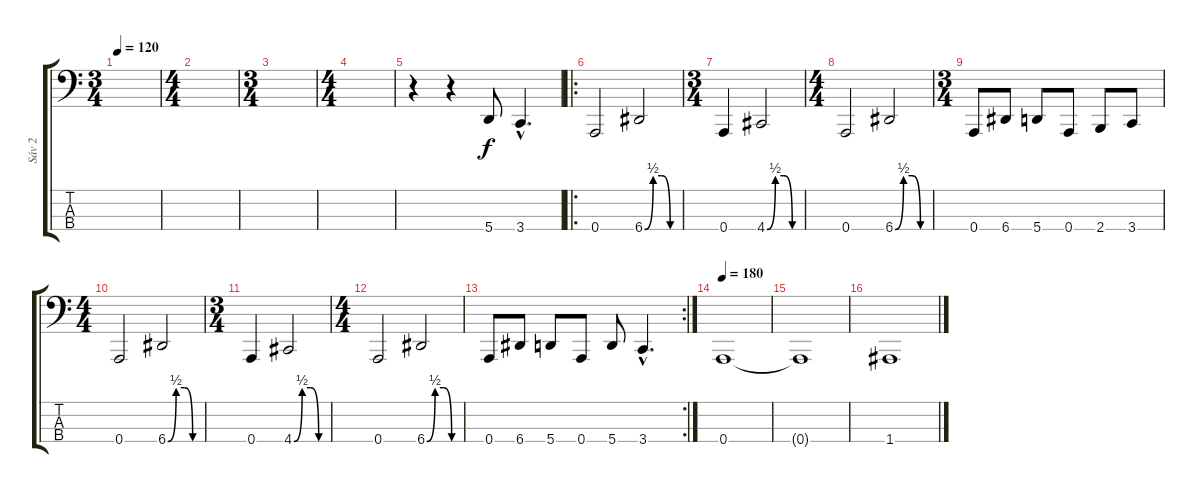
\track ("Sáv 2" "Sáv 2") {instrument slapbass2}
\staff {score tabs}
\tuning (D2 A1 E1 A0) {hide}
\ts (3 4)
\tempo 120
\clef f4
\ks c
|
\ts (4 4)
|
\ts (3 4)
|
\ts (4 4)
|
r.4 r.4 5.4.8 3.4{hac}.4{d} |
\ro
0.4.2 6.4{be (custom 0 0 15 2 30 2 45 0 60 0)}.2 |
\ts (3 4)
0.4.4 4.4{be (custom 0 0 15 2 30 2 45 0 60 0)}.2 |
\ts (4 4)
0.4.2 6.4{be (custom 0 0 15 2 30 2 45 0 60 0)}.2 |
\ts (3 4)
0.4.8 6.4.8 5.4.8 0.4.8 2.4.8 3.4.8 |
\ts (4 4)
0.4.2 6.4{be (custom 0 0 15 2 30 2 45 0 60 0)}.2 |
\ts (3 4)
0.4.4 4.4{be (custom 0 0 15 2 30 2 45 0 60 0)}.2 |
\ts (4 4)
0.4.2 6.4{be (custom 0 0 15 2 30 2 45 0 60 0)}.2 |
\rc 2
0.4.8 6.4.8 5.4.8 0.4.8 5.4.8 3.4{hac}.4{d} |
\tempo 180
0.4.1 |
0.4{t}.1 |
1.4.1
